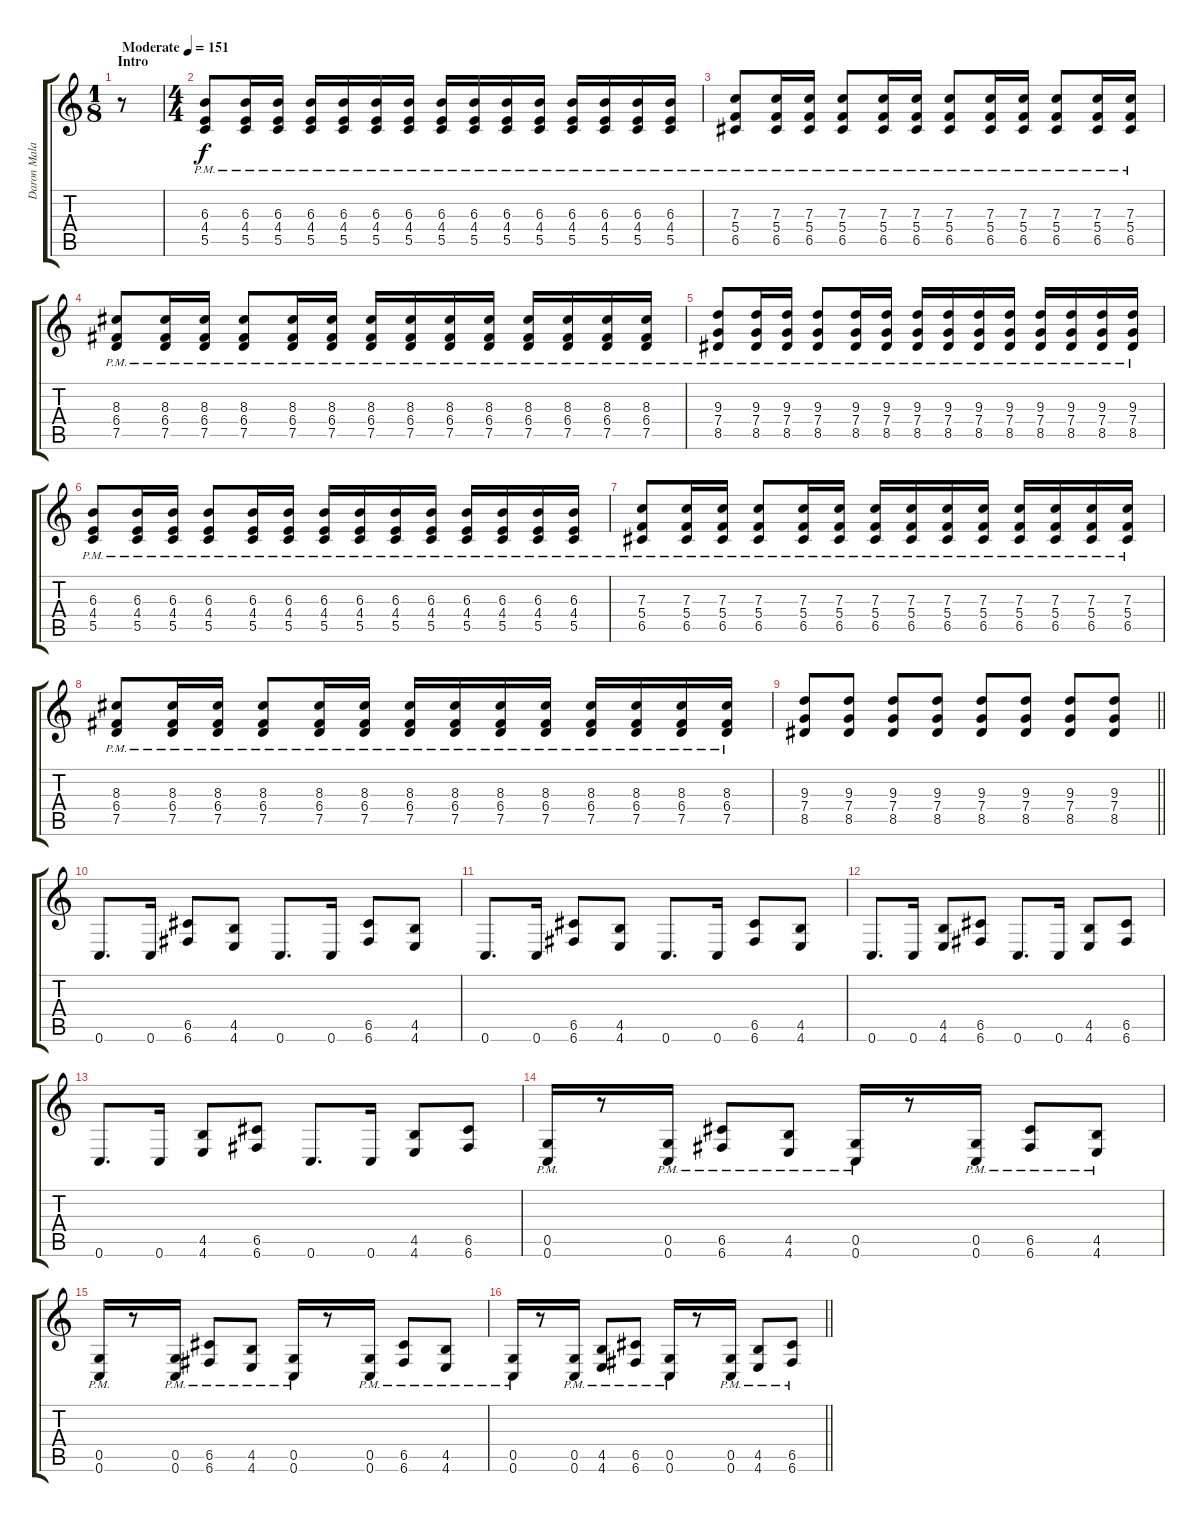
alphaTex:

\track ("Daron Malakian" "Daron Mala") {instrument distortionguitar}
\staff {score tabs}
\tuning (D4 A3 F3 C3 G2 C2) {hide}
\ts (1 8)
\section ("" "Intro")
\tempo (151 "Moderate")
\clef g2
\ks c
r.8{dy f instrument distortionguitar} |
\ts (4 4)
(6.3{pm} 4.4{pm} 5.5).8 (6.3{pm} 4.4{pm} 5.5{pm}).16 (6.3{pm} 4.4{pm} 5.5{pm}).16 (6.3{pm} 4.4{pm} 5.5{pm}).16 (6.3{pm} 4.4{pm} 5.5{pm}).16 (6.3{pm} 4.4{pm} 5.5{pm}).16 (6.3{pm} 4.4{pm} 5.5{pm}).16 (6.3{pm} 4.4{pm} 5.5{pm}).16 (6.3{pm} 4.4{pm} 5.5{pm}).16 (6.3{pm} 4.4{pm} 5.5{pm}).16 (6.3{pm} 4.4{pm} 5.5{pm}).16 (6.3{pm} 4.4{pm} 5.5{pm}).16 (6.3{pm} 4.4{pm} 5.5{pm}).16 (6.3{pm} 4.4{pm} 5.5{pm}).16 (6.3{pm} 4.4{pm} 5.5{pm}).16 |
(7.3{pm} 5.4{pm} 6.5{pm}).8 (7.3{pm} 5.4{pm} 6.5{pm}).16 (7.3{pm} 5.4{pm} 6.5{pm}).16 (7.3{pm} 5.4{pm} 6.5{pm}).8 (7.3{pm} 5.4{pm} 6.5{pm}).16 (7.3{pm} 5.4{pm} 6.5{pm}).16 (7.3{pm} 5.4{pm} 6.5{pm}).8 (7.3{pm} 5.4{pm} 6.5{pm}).16 (7.3{pm} 5.4{pm} 6.5{pm}).16 (7.3{pm} 5.4{pm} 6.5{pm}).8 (7.3{pm} 5.4{pm} 6.5{pm}).16 (7.3{pm} 5.4{pm} 6.5{pm}).16 |
(8.3{pm} 6.4{pm} 7.5{pm}).8 (8.3{pm} 6.4{pm} 7.5{pm}).16 (8.3{pm} 6.4{pm} 7.5{pm}).16 (8.3{pm} 6.4{pm} 7.5{pm}).8 (8.3{pm} 6.4{pm} 7.5{pm}).16 (8.3{pm} 6.4{pm} 7.5{pm}).16 (8.3{pm} 6.4{pm} 7.5{pm}).16 (8.3{pm} 6.4{pm} 7.5{pm}).16 (8.3{pm} 6.4{pm} 7.5{pm}).16 (8.3{pm} 6.4{pm} 7.5{pm}).16 (8.3{pm} 6.4{pm} 7.5{pm}).16 (8.3{pm} 6.4{pm} 7.5{pm}).16 (8.3{pm} 6.4{pm} 7.5{pm}).16 (8.3{pm} 6.4{pm} 7.5{pm}).16 |
(9.3{pm} 7.4{pm} 8.5{pm}).8 (9.3{pm} 7.4{pm} 8.5{pm}).16 (9.3{pm} 7.4{pm} 8.5{pm}).16 (9.3{pm} 7.4{pm} 8.5{pm}).8 (9.3{pm} 7.4{pm} 8.5{pm}).16 (9.3{pm} 7.4{pm} 8.5{pm}).16 (9.3{pm} 7.4{pm} 8.5{pm}).16 (9.3{pm} 7.4{pm} 8.5{pm}).16 (9.3{pm} 7.4{pm} 8.5{pm}).16 (9.3{pm} 7.4{pm} 8.5{pm}).16 (9.3{pm} 7.4{pm} 8.5{pm}).16 (9.3{pm} 7.4{pm} 8.5{pm}).16 (9.3{pm} 7.4{pm} 8.5{pm}).16 (9.3{pm} 7.4{pm} 8.5{pm}).16 |
(6.3{pm} 4.4{pm} 5.5{pm}).8 (6.3{pm} 4.4{pm} 5.5{pm}).16 (6.3{pm} 4.4{pm} 5.5{pm}).16 (6.3{pm} 4.4{pm} 5.5{pm}).8 (6.3{pm} 4.4{pm} 5.5{pm}).16 (6.3{pm} 4.4{pm} 5.5{pm}).16 (6.3{pm} 4.4{pm} 5.5{pm}).16 (6.3{pm} 4.4{pm} 5.5{pm}).16 (6.3{pm} 4.4{pm} 5.5{pm}).16 (6.3{pm} 4.4{pm} 5.5{pm}).16 (6.3{pm} 4.4{pm} 5.5{pm}).16 (6.3{pm} 4.4{pm} 5.5{pm}).16 (6.3{pm} 4.4{pm} 5.5{pm}).16 (6.3{pm} 4.4{pm} 5.5{pm}).16 |
(7.3{pm} 5.4{pm} 6.5{pm}).8 (7.3{pm} 5.4{pm} 6.5{pm}).16 (7.3{pm} 5.4{pm} 6.5{pm}).16 (7.3{pm} 5.4{pm} 6.5{pm}).8 (7.3{pm} 5.4{pm} 6.5{pm}).16 (7.3{pm} 5.4{pm} 6.5{pm}).16 (7.3{pm} 5.4{pm} 6.5{pm}).16 (7.3{pm} 5.4{pm} 6.5{pm}).16 (7.3{pm} 5.4{pm} 6.5{pm}).16 (7.3{pm} 5.4{pm} 6.5{pm}).16 (7.3{pm} 5.4{pm} 6.5{pm}).16 (7.3{pm} 5.4{pm} 6.5{pm}).16 (7.3{pm} 5.4{pm} 6.5{pm}).16 (7.3{pm} 5.4{pm} 6.5{pm}).16 |
(8.3{pm} 6.4{pm} 7.5{pm}).8 (8.3{pm} 6.4{pm} 7.5{pm}).16 (8.3{pm} 6.4{pm} 7.5{pm}).16 (8.3{pm} 6.4{pm} 7.5{pm}).8 (8.3{pm} 6.4{pm} 7.5{pm}).16 (8.3{pm} 6.4{pm} 7.5{pm}).16 (8.3{pm} 6.4{pm} 7.5{pm}).16 (8.3{pm} 6.4{pm} 7.5{pm}).16 (8.3{pm} 6.4{pm} 7.5{pm}).16 (8.3{pm} 6.4{pm} 7.5{pm}).16 (8.3{pm} 6.4{pm} 7.5{pm}).16 (8.3{pm} 6.4{pm} 7.5{pm}).16 (8.3{pm} 6.4{pm} 7.5{pm}).16 (8.3{pm} 6.4{pm} 7.5{pm}).16 |
\barLineRight lightlight
(9.3 7.4 8.5).8 (9.3 7.4 8.5).8 (9.3 7.4 8.5).8 (9.3 7.4 8.5).8 (9.3 7.4 8.5).8 (9.3 7.4 8.5).8 (9.3 7.4 8.5).8 (9.3 7.4 8.5).8 |
0.6.8{d} 0.6.16 (6.5 6.6).8 (4.5 4.6).8 0.6.8{d} 0.6.16 (6.5 6.6).8 (4.5 4.6).8 |
0.6.8{d} 0.6.16 (6.5 6.6).8 (4.5 4.6).8 0.6.8{d} 0.6.16 (6.5 6.6).8 (4.5 4.6).8 |
0.6.8{d} 0.6.16 (4.5 4.6).8 (6.5 6.6).8 0.6.8{d} 0.6.16 (4.5 4.6).8 (6.5 6.6).8 |
0.6.8{d} 0.6.16 (4.5 4.6).8 (6.5 6.6).8 0.6.8{d} 0.6.16 (4.5 4.6).8 (6.5 6.6).8 |
(0.5{pm} 0.6{pm}).16 r.8 (0.5{pm} 0.6{pm}).16 (6.5{pm} 6.6{pm}).8 (4.5{pm} 4.6{pm}).8 (0.5{pm} 0.6{pm}).16 r.8 (0.5{pm} 0.6{pm}).16 (6.5{pm} 6.6{pm}).8 (4.5{pm} 4.6{pm}).8 |
(0.5{pm} 0.6{pm}).16 r.8 (0.5{pm} 0.6{pm}).16 (6.5{pm} 6.6{pm}).8 (4.5{pm} 4.6{pm}).8 (0.5{pm} 0.6{pm}).16 r.8 (0.5{pm} 0.6{pm}).16 (6.5{pm} 6.6{pm}).8 (4.5{pm} 4.6{pm}).8 |
\barLineRight lightlight
(0.5{pm} 0.6{pm}).16 r.8 (0.5{pm} 0.6{pm}).16 (4.5{pm} 4.6{pm}).8 (6.5{pm} 6.6{pm}).8 (0.5{pm} 0.6{pm}).16 r.8 (0.5{pm} 0.6{pm}).16 (4.5{pm} 4.6{pm}).8 (6.5{pm} 6.6{pm}).8
